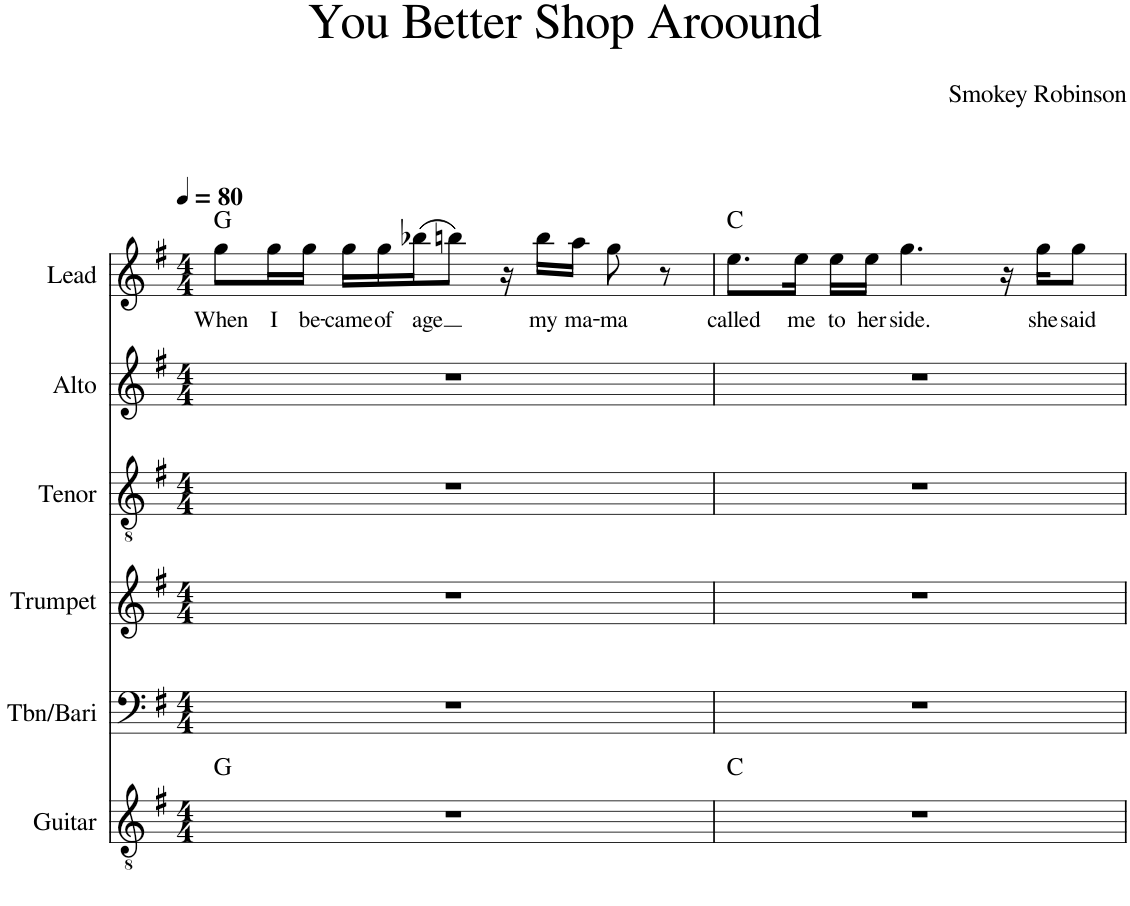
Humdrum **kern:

**kern	**harte	**kern	**kern	**kern	**kern	**kern	**text	**harte
*part6	*part6	*part5	*part4	*part3	*part2	*part1	*part1	*part1
*staff6	*	*staff5	*staff4	*staff3	*staff2	*staff1	*staff1	*
*I"Guitar	*	*I"Tbn/Bari	*I"Trumpet	*I"Tenor	*I"Alto	*I"Lead	*	*
*I'Guit.	*	*I'Tbn/Bari	*I'Tpt.	*I'Tenor	*I'Alto	*I'Lead	*	*
*clefGv2	*	*clefF4	*clefG2	*clefGv2	*clefG2	*clefG2	*	*
*	*	*	*ITrd1c2	*ITrd8c14	*ITrd5c9	*	*	*
*k[f#]	*	*k[f#]	*k[f#]	*k[f#]	*k[f#]	*k[f#]	*	*
*M4/4	*	*M4/4	*M4/4	*M4/4	*M4/4	*M4/4	*	*
*MM80	*	*MM80	*MM80	*MM80	*MM80	*MM80	*	*
=1	=1	=1	=1	=1	=1	=1	=1	=1
!	!	!	!	!	!	!	!LO:LY:b	!
1r	G:maj	1r	1r	1r	1r	8gg\L	When	G:maj
!	!	!	!	!	!	!	!LO:LY:b	!
.	.	.	.	.	.	16gg\L	I	.
!	!	!	!	!	!	!	!LO:LY:b	!
.	.	.	.	.	.	16gg\JJ	be-	.
!	!	!	!	!	!	!	!LO:LY:b	!
.	.	.	.	.	.	16gg\LL	-came	.
!	!	!	!	!	!	!	!LO:LY:b	!
.	.	.	.	.	.	16gg\	of	.
!	!	!	!	!	!	!	!LO:LY:b	!
.	.	.	.	.	.	(16bb-X\J	age	.
.	.	.	.	.	.	8bbn\J)	.	.
.	.	.	.	.	.	16r	.	.
!	!	!	!	!	!	!	!LO:LY:b	!
.	.	.	.	.	.	16bb\LL	my	.
!	!	!	!	!	!	!	!LO:LY:b	!
.	.	.	.	.	.	16aa\JJ	ma-	.
!	!	!	!	!	!	!	!LO:LY:b	!
.	.	.	.	.	.	8gg\	-ma	.
.	.	.	.	.	.	8r	.	.
=2	=2	=2	=2	=2	=2	=2	=2	=2
!	!	!	!	!	!	!	!LO:LY:b	!
1r	C:maj	1r	1r	1r	1r	8.ee\L	called	C:maj
!	!	!	!	!	!	!	!LO:LY:b	!
.	.	.	.	.	.	16ee\Jk	me	.
!	!	!	!	!	!	!	!LO:LY:b	!
.	.	.	.	.	.	16ee\LL	to	.
!	!	!	!	!	!	!	!LO:LY:b	!
.	.	.	.	.	.	16ee\JJ	her	.
!	!	!	!	!	!	!	!LO:LY:b	!
.	.	.	.	.	.	4.gg\	side.	.
.	.	.	.	.	.	16r	.	.
!	!	!	!	!	!	!	!LO:LY:b	!
.	.	.	.	.	.	16gg\KL	she	.
!	!	!	!	!	!	!	!LO:LY:b	!
.	.	.	.	.	.	8gg\J	said	.
=	=	=	=	=	=	=	=	=
*-	*-	*-	*-	*-	*-	*-	*-	*-
